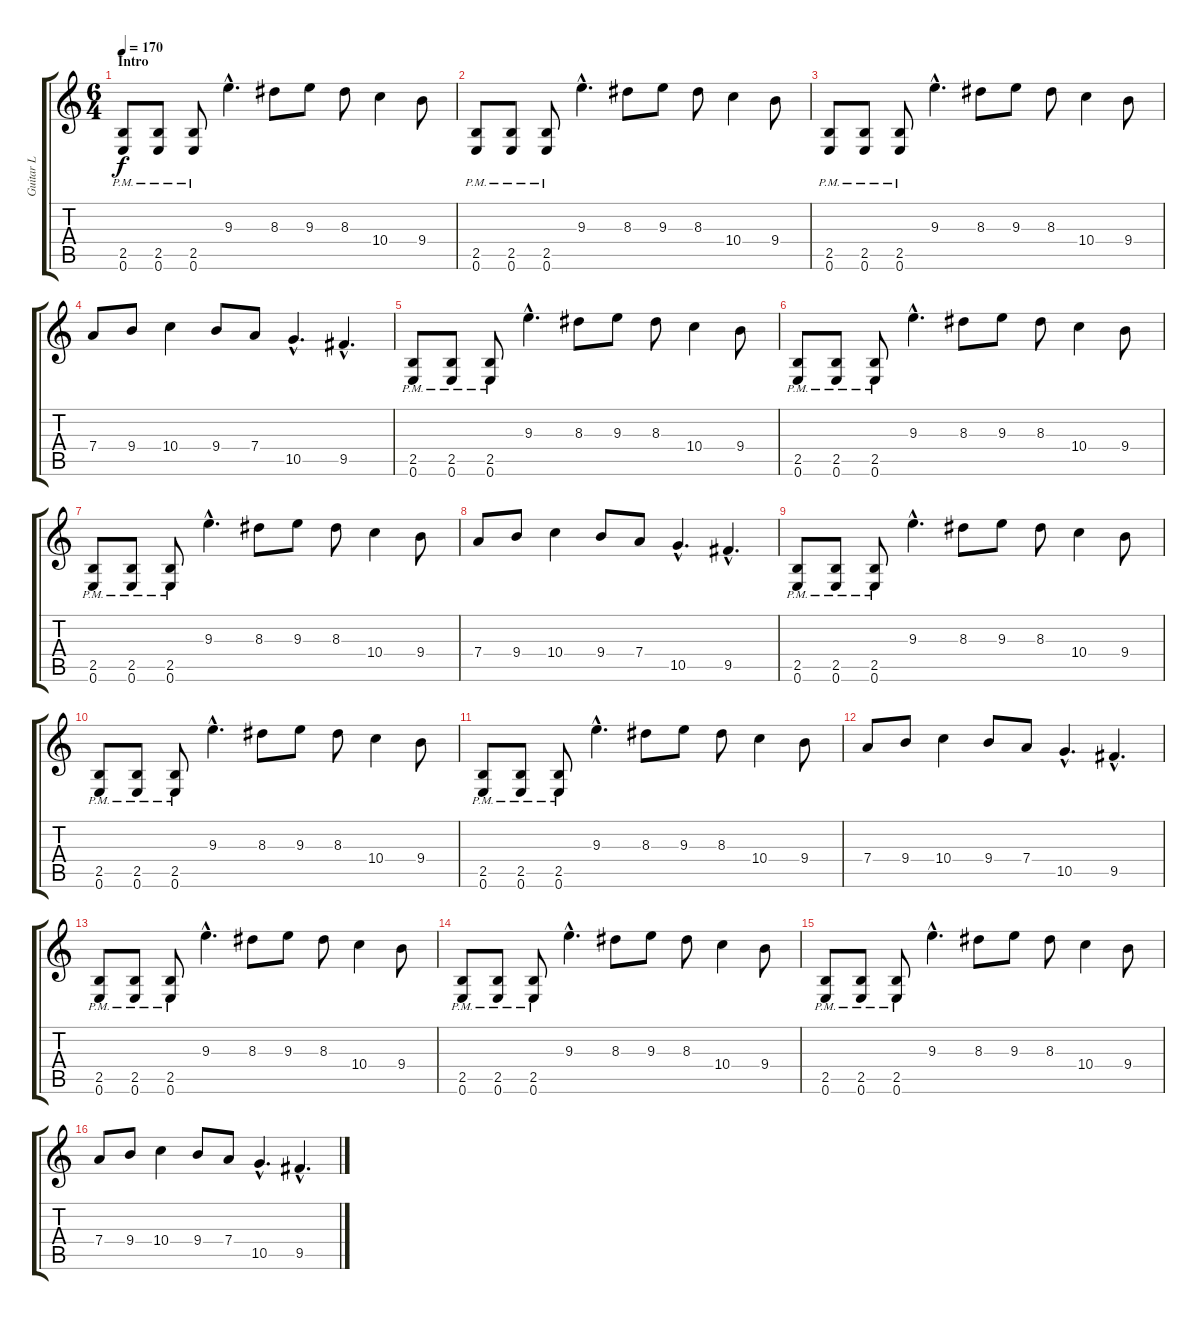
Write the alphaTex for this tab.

\track ("Guitar L" "Guitar L") {instrument distortionguitar}
\staff {score tabs}
\tuning (E4 B3 G3 D3 A2 E2) {hide}
\ts (6 4)
\section ("" "Intro")
\tempo 170
\clef g2
\ks c
(2.5{pm} 0.6{pm}).8{dy f instrument distortionguitar} (2.5{pm} 0.6{pm}).8 (2.5{pm} 0.6{pm}).8 9.3{hac}.4{d} 8.3.8 9.3.8 8.3.8 10.4.4 9.4.8 |
(2.5{pm} 0.6{pm}).8 (2.5{pm} 0.6{pm}).8 (2.5{pm} 0.6{pm}).8 9.3{hac}.4{d} 8.3.8 9.3.8 8.3.8 10.4.4 9.4.8 |
(2.5{pm} 0.6{pm}).8 (2.5{pm} 0.6{pm}).8 (2.5{pm} 0.6{pm}).8 9.3{hac}.4{d} 8.3.8 9.3.8 8.3.8 10.4.4 9.4.8 |
7.4.8 9.4.8 10.4.4 9.4.8 7.4.8 10.5{hac}.4{d} 9.5{hac}.4{d} |
(2.5{pm} 0.6{pm}).8 (2.5{pm} 0.6{pm}).8 (2.5{pm} 0.6{pm}).8 9.3{hac}.4{d} 8.3.8 9.3.8 8.3.8 10.4.4 9.4.8 |
(2.5{pm} 0.6{pm}).8 (2.5{pm} 0.6{pm}).8 (2.5{pm} 0.6{pm}).8 9.3{hac}.4{d} 8.3.8 9.3.8 8.3.8 10.4.4 9.4.8 |
(2.5{pm} 0.6{pm}).8 (2.5{pm} 0.6{pm}).8 (2.5{pm} 0.6{pm}).8 9.3{hac}.4{d} 8.3.8 9.3.8 8.3.8 10.4.4 9.4.8 |
7.4.8 9.4.8 10.4.4 9.4.8 7.4.8 10.5{hac}.4{d} 9.5{hac}.4{d} |
(2.5{pm} 0.6{pm}).8 (2.5{pm} 0.6{pm}).8 (2.5{pm} 0.6{pm}).8 9.3{hac}.4{d} 8.3.8 9.3.8 8.3.8 10.4.4 9.4.8 |
(2.5{pm} 0.6{pm}).8 (2.5{pm} 0.6{pm}).8 (2.5{pm} 0.6{pm}).8 9.3{hac}.4{d} 8.3.8 9.3.8 8.3.8 10.4.4 9.4.8 |
(2.5{pm} 0.6{pm}).8 (2.5{pm} 0.6{pm}).8 (2.5{pm} 0.6{pm}).8 9.3{hac}.4{d} 8.3.8 9.3.8 8.3.8 10.4.4 9.4.8 |
7.4.8 9.4.8 10.4.4 9.4.8 7.4.8 10.5{hac}.4{d} 9.5{hac}.4{d} |
(2.5{pm} 0.6{pm}).8 (2.5{pm} 0.6{pm}).8 (2.5{pm} 0.6{pm}).8 9.3{hac}.4{d} 8.3.8 9.3.8 8.3.8 10.4.4 9.4.8 |
(2.5{pm} 0.6{pm}).8 (2.5{pm} 0.6{pm}).8 (2.5{pm} 0.6{pm}).8 9.3{hac}.4{d} 8.3.8 9.3.8 8.3.8 10.4.4 9.4.8 |
(2.5{pm} 0.6{pm}).8 (2.5{pm} 0.6{pm}).8 (2.5{pm} 0.6{pm}).8 9.3{hac}.4{d} 8.3.8 9.3.8 8.3.8 10.4.4 9.4.8 |
7.4.8 9.4.8 10.4.4 9.4.8 7.4.8 10.5{hac}.4{d} 9.5{hac}.4{d}
